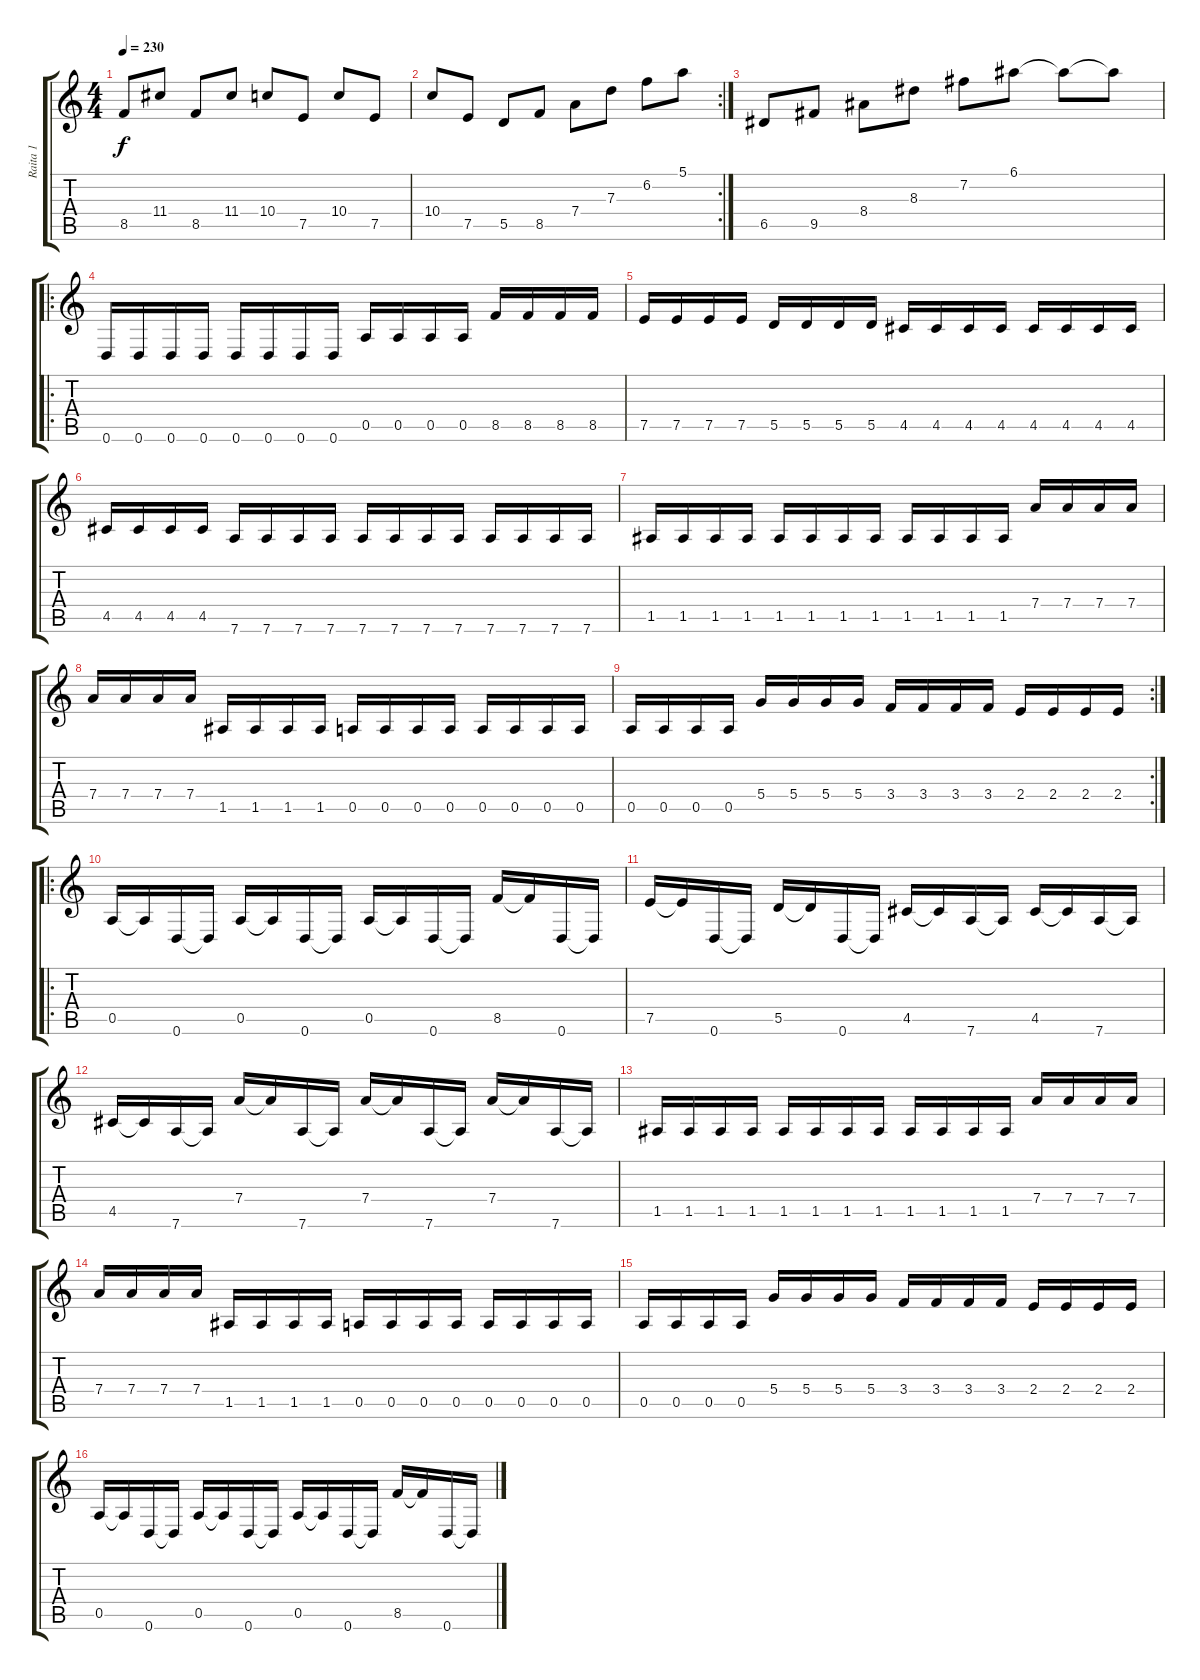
\track ("Raita 1" "Raita 1") {instrument distortionguitar}
\staff {score tabs}
\tuning (E4 B3 G3 D3 A2 D2) {hide}
\ts (4 4)
\tempo 230
\clef g2
\ks c
8.5.8{dy f} 11.4.8 8.5.8 11.4.8 10.4.8 7.5.8 10.4.8 7.5.8 |
\rc 2
10.4.8 7.5.8 5.5.8 8.5.8 7.4.8 7.3.8 6.2.8 5.1.8 |
6.5.8 9.5.8 8.4.8 8.3.8 7.2.8 6.1.8 6.1{t}.8 6.1{t}.8 |
\ro
0.6.16 0.6.16 0.6.16 0.6.16 0.6.16 0.6.16 0.6.16 0.6.16 0.5.16 0.5.16 0.5.16 0.5.16 8.5.16 8.5.16 8.5.16 8.5.16 |
7.5.16 7.5.16 7.5.16 7.5.16 5.5.16 5.5.16 5.5.16 5.5.16 4.5.16 4.5.16 4.5.16 4.5.16 4.5.16 4.5.16 4.5.16 4.5.16 |
4.5.16 4.5.16 4.5.16 4.5.16 7.6.16 7.6.16 7.6.16 7.6.16 7.6.16 7.6.16 7.6.16 7.6.16 7.6.16 7.6.16 7.6.16 7.6.16 |
1.5.16 1.5.16 1.5.16 1.5.16 1.5.16 1.5.16 1.5.16 1.5.16 1.5.16 1.5.16 1.5.16 1.5.16 7.4.16 7.4.16 7.4.16 7.4.16 |
7.4.16 7.4.16 7.4.16 7.4.16 1.5.16 1.5.16 1.5.16 1.5.16 0.5.16 0.5.16 0.5.16 0.5.16 0.5.16 0.5.16 0.5.16 0.5.16 |
\rc 2
0.5.16 0.5.16 0.5.16 0.5.16 5.4.16 5.4.16 5.4.16 5.4.16 3.4.16 3.4.16 3.4.16 3.4.16 2.4.16 2.4.16 2.4.16 2.4.16 |
\ro
0.5.16 0.5{t}.16 0.6.16 0.6{t}.16 0.5.16 0.5{t}.16 0.6.16 0.6{t}.16 0.5.16 0.5{t}.16 0.6.16 0.6{t}.16 8.5.16 8.5{t}.16 0.6.16 0.6{t}.16 |
7.5.16 7.5{t}.16 0.6.16 0.6{t}.16 5.5.16 5.5{t}.16 0.6.16 0.6{t}.16 4.5.16 4.5{t}.16 7.6.16 7.6{t}.16 4.5.16 4.5{t}.16 7.6.16 7.6{t}.16 |
4.5.16 4.5{t}.16 7.6.16 7.6{t}.16 7.4.16 7.4{t}.16 7.6.16 7.6{t}.16 7.4.16 7.4{t}.16 7.6.16 7.6{t}.16 7.4.16 7.4{t}.16 7.6.16 7.6{t}.16 |
1.5.16 1.5.16 1.5.16 1.5.16 1.5.16 1.5.16 1.5.16 1.5.16 1.5.16 1.5.16 1.5.16 1.5.16 7.4.16 7.4.16 7.4.16 7.4.16 |
7.4.16 7.4.16 7.4.16 7.4.16 1.5.16 1.5.16 1.5.16 1.5.16 0.5.16 0.5.16 0.5.16 0.5.16 0.5.16 0.5.16 0.5.16 0.5.16 |
0.5.16 0.5.16 0.5.16 0.5.16 5.4.16 5.4.16 5.4.16 5.4.16 3.4.16 3.4.16 3.4.16 3.4.16 2.4.16 2.4.16 2.4.16 2.4.16 |
0.5.16 0.5{t}.16 0.6.16 0.6{t}.16 0.5.16 0.5{t}.16 0.6.16 0.6{t}.16 0.5.16 0.5{t}.16 0.6.16 0.6{t}.16 8.5.16 8.5{t}.16 0.6.16 0.6{t}.16
